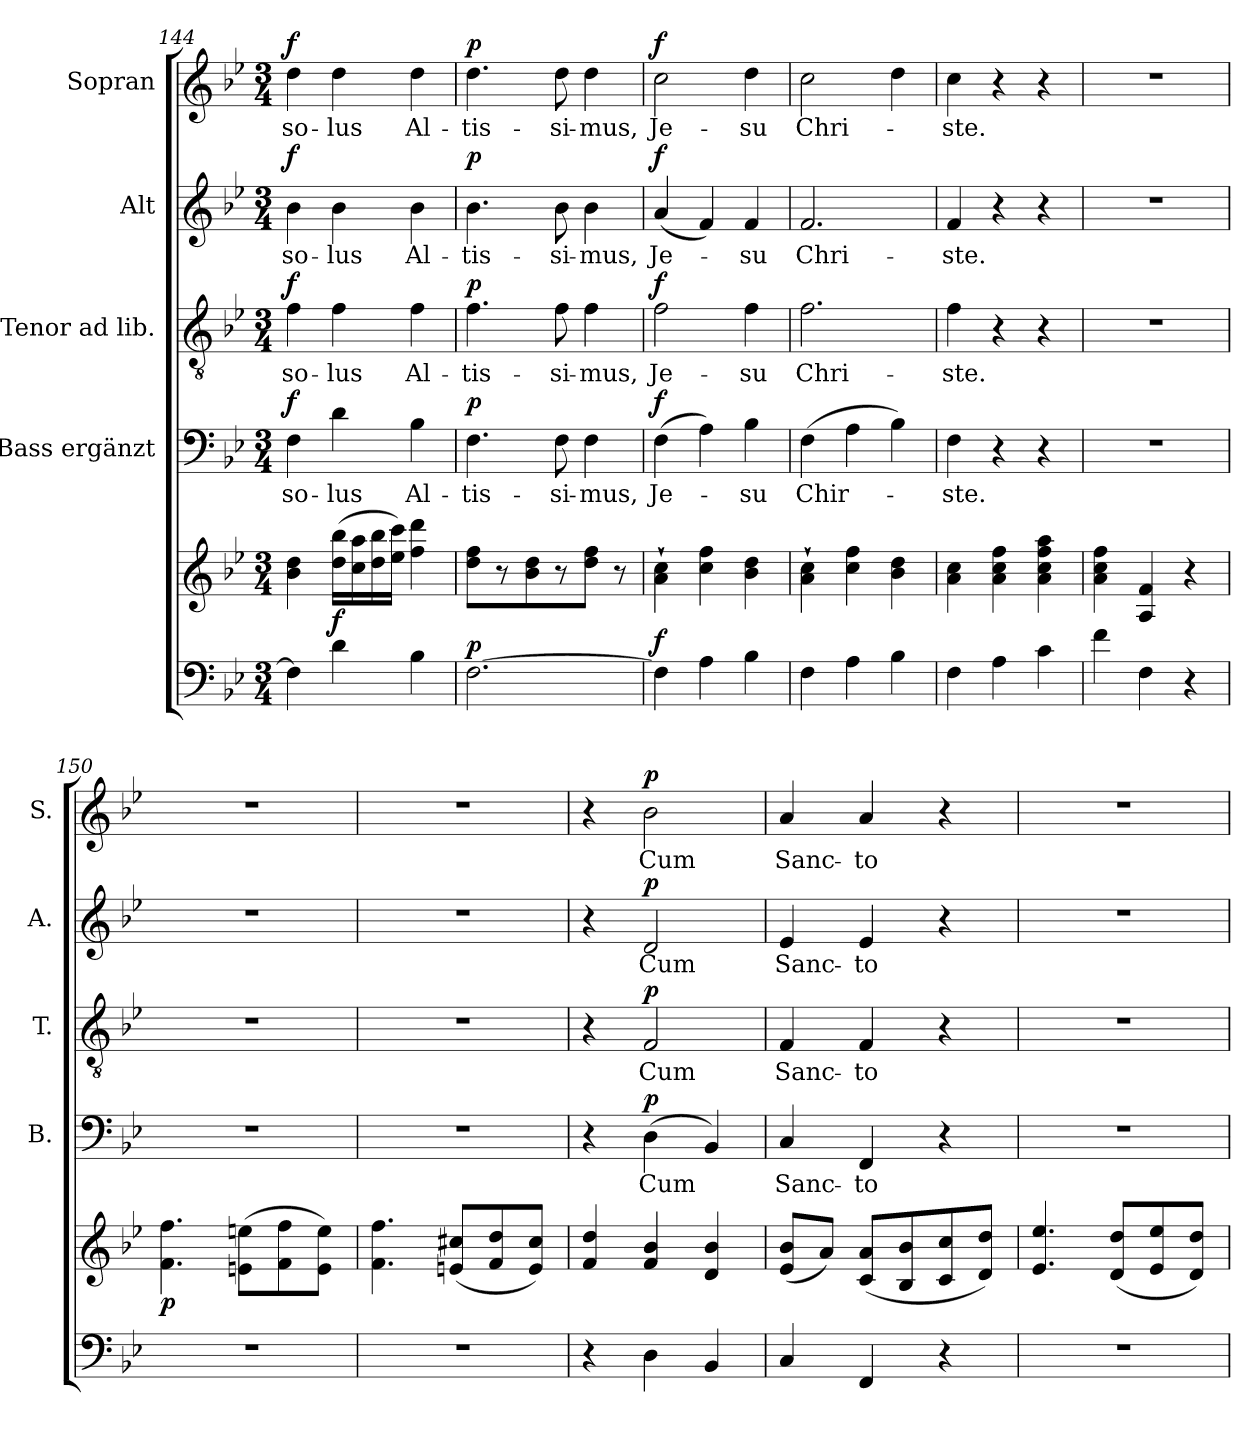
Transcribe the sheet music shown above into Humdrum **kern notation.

**kern	**kern	**dynam	**kern	**text	**dynam	**kern	**text	**dynam	**kern	**text	**dynam	**kern	**text	**dynam
*part5	*part5	*part5	*part4	*part4	*part4	*part3	*part3	*part3	*part2	*part2	*part2	*part1	*part1	*part1
*staff6	*staff5	*staff5/6	*staff4	*staff4	*staff4	*staff3	*staff3	*staff3	*staff2	*staff2	*staff2	*staff1	*staff1	*staff1
*	*	*	*I"Bass ergänzt	*	*	*I"Tenor ad lib.	*	*	*I"Alt	*	*	*I"Sopran	*	*
*	*	*	*I'B.	*	*	*I'T.	*	*	*I'A.	*	*	*I'S.	*	*
*clefF4	*clefG2	*	*clefF4	*	*	*clefGv2	*	*	*clefG2	*	*	*clefG2	*	*
*k[b-e-]	*k[b-e-]	*	*k[b-e-]	*	*	*k[b-e-]	*	*	*k[b-e-]	*	*	*k[b-e-]	*	*
*B-:	*B-:	*	*B-:	*	*	*B-:	*	*	*B-:	*	*	*B-:	*	*
*M3/4	*M3/4	*	*M3/4	*	*	*M3/4	*	*	*M3/4	*	*	*M3/4	*	*
=144	=144	=144	=144	=144	=144	=144	=144	=144	=144	=144	=144	=144	=144	=144
!	!	!	!	!LO:LY:b	!LO:DY:a	!	!LO:LY:b	!LO:DY:a	!	!LO:LY:b	!LO:DY:a	!	!LO:LY:b	!LO:DY:a
4F\]	4b-\ 4dd\	.	4F\	so-	f	4f\	so-	f	4b-\	so-	f	4dd\	so-	f
!	!	!LO:DY:a=2	!	!LO:LY:b	!	!	!LO:LY:b	!	!	!LO:LY:b	!	!	!LO:LY:b	!
4d\	(>16dd\ 16bb-\LL	f	4d\	-lus	.	4f\	-lus	.	4b-\	-lus	.	4dd\	-lus	.
.	16cc\ 16aa\	.	.	.	.	.	.	.	.	.	.	.	.	.
.	16dd\ 16bb-\	.	.	.	.	.	.	.	.	.	.	.	.	.
.	16ee-\ 16ccc\JJ)	.	.	.	.	.	.	.	.	.	.	.	.	.
!	!	!	!	!LO:LY:b	!	!	!LO:LY:b	!	!	!LO:LY:b	!	!	!LO:LY:b	!
4B-\	4ff\ 4ddd\	.	4B-\	Al-	.	4f\	Al-	.	4b-\	Al-	.	4dd\	Al-	.
=145	=145	=145	=145	=145	=145	=145	=145	=145	=145	=145	=145	=145	=145	=145
!	!	!LO:DY:a=2	!	!LO:LY:b	!LO:DY:a	!	!LO:LY:b	!LO:DY:a	!	!LO:LY:b	!LO:DY:a	!	!LO:LY:b	!LO:DY:a
[2.F\	8dd\ 8ff\L	p	4.F\	-tis-	p	4.f\	-tis-	p	4.b-\	-tis-	p	4.dd\	-tis-	p
.	8r	.	.	.	.	.	.	.	.	.	.	.	.	.
.	8b-\ 8dd\	.	.	.	.	.	.	.	.	.	.	.	.	.
!	!	!	!	!LO:LY:b	!	!	!LO:LY:b	!	!	!LO:LY:b	!	!	!LO:LY:b	!
.	8r	.	8F\	-si-	.	8f\	-si-	.	8b-\	-si-	.	8dd\	-si-	.
!	!	!	!	!LO:LY:b	!	!	!LO:LY:b	!	!	!LO:LY:b	!	!	!LO:LY:b	!
.	8dd\ 8ff\J	.	4F\	-mus,	.	4f\	-mus,	.	4b-\	-mus,	.	4dd\	-mus,	.
.	8r	.	.	.	.	.	.	.	.	.	.	.	.	.
=146	=146	=146	=146	=146	=146	=146	=146	=146	=146	=146	=146	=146	=146	=146
!	!	!LO:DY:a=2	!	!LO:LY:b	!LO:DY:a	!	!LO:LY:b	!LO:DY:a	!	!LO:LY:b	!LO:DY:a	!	!LO:LY:b	!LO:DY:a
4F\]	4a\`> 4cc\`>	f	(>4F\	Je-	f	2f\	Je-	f	(<4a/	Je-	f	2cc\	Je-	f
4A\	4cc\ 4ff\	.	4A\)	.	.	.	.	.	4f/)	.	.	.	.	.
!	!	!	!	!LO:LY:b	!	!	!LO:LY:b	!	!	!LO:LY:b	!	!	!LO:LY:b	!
4B-\	4b-\ 4dd\	.	4B-\	-su	.	4f\	-su	.	4f/	-su	.	4dd\	-su	.
=147	=147	=147	=147	=147	=147	=147	=147	=147	=147	=147	=147	=147	=147	=147
!	!	!	!	!LO:LY:b	!	!	!LO:LY:b	!	!	!LO:LY:b	!	!	!LO:LY:b	!
4F\	4a\`> 4cc\`>	.	(>4F\	Chir-	.	2.f\	Chri-	.	2.f/	Chri-	.	2cc\	Chri-	.
4A\	4cc\ 4ff\	.	4A\	.	.	.	.	.	.	.	.	.	.	.
4B-\	4b-\ 4dd\	.	4B-\)	.	.	.	.	.	.	.	.	4dd\	.	.
!!LO:LB:g=z
=148	=148	=148	=148	=148	=148	=148	=148	=148	=148	=148	=148	=148	=148	=148
!	!	!	!	!LO:LY:b	!	!	!LO:LY:b	!	!	!LO:LY:b	!	!	!LO:LY:b	!
4F\	4a\ 4cc\	.	4F\	-ste.	.	4f\	-ste.	.	4f/	-ste.	.	4cc\	-ste.	.
4A\	4a\ 4cc\ 4ff\	.	4r	.	.	4r	.	.	4r	.	.	4r	.	.
4c\	4a\ 4cc\ 4ff\ 4aa\	.	4r	.	.	4r	.	.	4r	.	.	4r	.	.
=149	=149	=149	=149	=149	=149	=149	=149	=149	=149	=149	=149	=149	=149	=149
4f\	4a\ 4cc\ 4ff\	.	2.r	.	.	2.r	.	.	2.r	.	.	2.r	.	.
4F\	4A/ 4f/	.	.	.	.	.	.	.	.	.	.	.	.	.
4r	4r	.	.	.	.	.	.	.	.	.	.	.	.	.
=150	=150	=150	=150	=150	=150	=150	=150	=150	=150	=150	=150	=150	=150	=150
!	!	!LO:DY:b	!	!	!	!	!	!	!	!	!	!	!	!
2.r	4.f\ 4.ff\	p	2.r	.	.	2.r	.	.	2.r	.	.	2.r	.	.
.	(>8en\ 8een\L	.	.	.	.	.	.	.	.	.	.	.	.	.
.	8f\ 8ff\	.	.	.	.	.	.	.	.	.	.	.	.	.
.	8e\ 8ee\J)	.	.	.	.	.	.	.	.	.	.	.	.	.
=151	=151	=151	=151	=151	=151	=151	=151	=151	=151	=151	=151	=151	=151	=151
2.r	4.f\ 4.ff\	.	2.r	.	.	2.r	.	.	2.r	.	.	2.r	.	.
.	(<8en/ 8cc#X/L	.	.	.	.	.	.	.	.	.	.	.	.	.
.	8f/ 8dd/	.	.	.	.	.	.	.	.	.	.	.	.	.
.	8e/ 8cc#/J)	.	.	.	.	.	.	.	.	.	.	.	.	.
=152	=152	=152	=152	=152	=152	=152	=152	=152	=152	=152	=152	=152	=152	=152
4r	4f/ 4dd/	.	4r	.	.	4r	.	.	4r	.	.	4r	.	.
!	!	!	!	!LO:LY:b	!LO:DY:a	!	!LO:LY:b	!LO:DY:a	!	!LO:LY:b	!LO:DY:a	!	!LO:LY:b	!LO:DY:a
4D\	4f/ 4b-/	.	(>4D\	Cum	p	2F/	Cum	p	2d/	Cum	p	2b-\	Cum	p
4BB-/	4d/ 4b-/	.	4BB-/)	.	.	.	.	.	.	.	.	.	.	.
=153	=153	=153	=153	=153	=153	=153	=153	=153	=153	=153	=153	=153	=153	=153
!	!	!	!	!LO:LY:b	!	!	!LO:LY:b	!	!	!LO:LY:b	!	!	!LO:LY:b	!
4C/	(<8e-/ 8b-/L	.	4C/	Sanc-	.	4F/	Sanc-	.	4e-/	Sanc-	.	4a/	Sanc-	.
.	8a/J)	.	.	.	.	.	.	.	.	.	.	.	.	.
!	!	!	!	!LO:LY:b	!	!	!LO:LY:b	!	!	!LO:LY:b	!	!	!LO:LY:b	!
4FF/	(<8c/ 8a/L	.	4FF/	-to	.	4F/	-to	.	4e-/	-to	.	4a/	-to	.
.	8B-/ 8b-/	.	.	.	.	.	.	.	.	.	.	.	.	.
4r	8c/ 8cc/	.	4r	.	.	4r	.	.	4r	.	.	4r	.	.
.	8d/ 8dd/J)	.	.	.	.	.	.	.	.	.	.	.	.	.
=154	=154	=154	=154	=154	=154	=154	=154	=154	=154	=154	=154	=154	=154	=154
2.r	4.e-/ 4.ee-/	.	2.r	.	.	2.r	.	.	2.r	.	.	2.r	.	.
.	(<8d/ 8dd/L	.	.	.	.	.	.	.	.	.	.	.	.	.
.	8e-/ 8ee-/	.	.	.	.	.	.	.	.	.	.	.	.	.
.	8d/ 8dd/J)	.	.	.	.	.	.	.	.	.	.	.	.	.
=	=	=	=	=	=	=	=	=	=	=	=	=	=	=
*-	*-	*-	*-	*-	*-	*-	*-	*-	*-	*-	*-	*-	*-	*-
